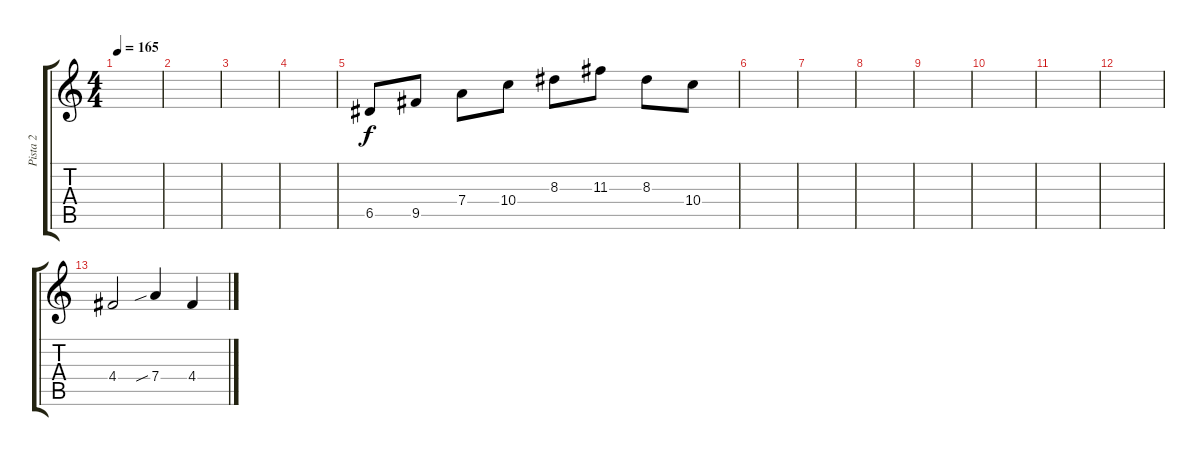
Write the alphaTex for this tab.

\track ("Pista 2" "Pista 2") {instrument distortionguitar}
\staff {score tabs}
\tuning (E4 B3 G3 D3 A2 E2) {hide}
\ts (4 4)
\tempo 165
\clef g2
\ks c
|
|
|
|
6.5.8 9.5.8 7.4.8 10.4.8 8.3.8 11.3.8 8.3.8 10.4.8 |
|
|
|
|
|
|
|
4.4.2 7.4{sib}.4 4.4.4
